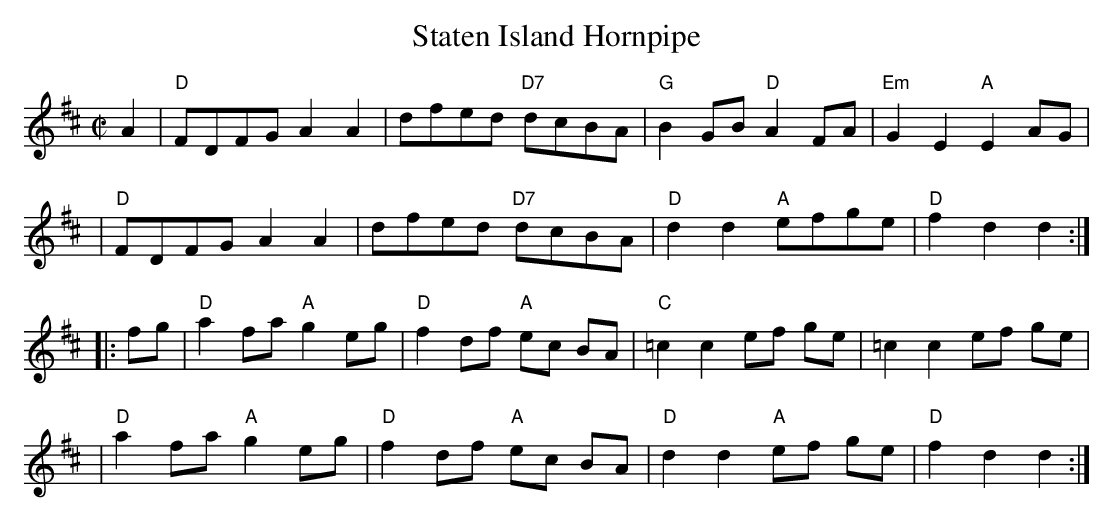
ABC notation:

X:1
T: Staten Island Hornpipe
M: C|
K: D
A2 \
| "D"FDFG A2A2 | dfed "D7"dcBA | "G"B2GB "D"A2FA | "Em"G2E2 "A"E2AG |
| "D"FDFG A2A2 | dfed "D7"dcBA | "D"d2d2 "A"efge | "D"f2d2 d2 :|
|: fg \
| "D"a2 fa "A"g2 eg | "D"f2 df "A"ec BA | "C"=c2 c2 ef ge | =c2 c2 ef ge |
| "D"a2 fa "A"g2 eg | "D"f2 df "A"ec BA | "D"d2 d2 "A"ef ge | "D"f2 d2 d2 :|
